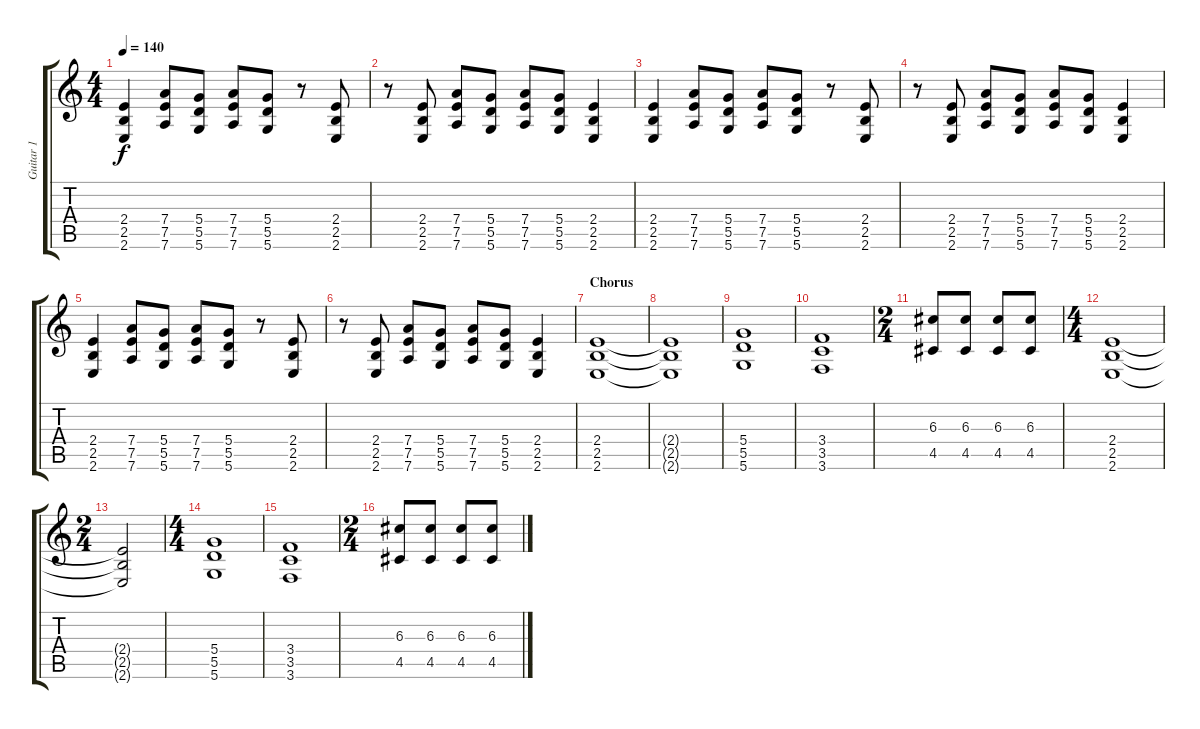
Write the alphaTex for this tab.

\track ("Guitar 1" "Guitar 1") {instrument overdrivenguitar}
\staff {score tabs}
\tuning (E4 B3 G3 D3 A2 D2) {hide}
\ts (4 4)
\tempo 140
\clef g2
\ks c
(2.4 2.5 2.6).4{dy f} (7.4 7.5 7.6).8 (5.4 5.5 5.6).8 (7.4 7.5 7.6).8 (5.4 5.5 5.6).8 r.8 (2.4 2.5 2.6).8 |
r.8 (2.4 2.5 2.6).8 (7.4 7.5 7.6).8 (5.4 5.5 5.6).8 (7.4 7.5 7.6).8 (5.4 5.5 5.6).8 (2.4 2.5 2.6).4 |
(2.4 2.5 2.6).4 (7.4 7.5 7.6).8 (5.4 5.5 5.6).8 (7.4 7.5 7.6).8 (5.4 5.5 5.6).8 r.8 (2.4 2.5 2.6).8 |
r.8 (2.4 2.5 2.6).8 (7.4 7.5 7.6).8 (5.4 5.5 5.6).8 (7.4 7.5 7.6).8 (5.4 5.5 5.6).8 (2.4 2.5 2.6).4 |
(2.4 2.5 2.6).4 (7.4 7.5 7.6).8 (5.4 5.5 5.6).8 (7.4 7.5 7.6).8 (5.4 5.5 5.6).8 r.8 (2.4 2.5 2.6).8 |
r.8 (2.4 2.5 2.6).8 (7.4 7.5 7.6).8 (5.4 5.5 5.6).8 (7.4 7.5 7.6).8 (5.4 5.5 5.6).8 (2.4 2.5 2.6).4 |
\section ("" "Chorus")
(2.4 2.5 2.6).1 |
(2.4{t} 2.5{t} 2.6{t}).1 |
(5.4 5.5 5.6).1 |
(3.4 3.5 3.6).1 |
\ts (2 4)
(6.3 4.5).8 (6.3 4.5).8 (6.3 4.5).8 (6.3 4.5).8 |
\ts (4 4)
(2.4 2.5 2.6).1 |
\ts (2 4)
(2.4{t} 2.5{t} 2.6{t}).2 |
\ts (4 4)
(5.4 5.5 5.6).1 |
(3.4 3.5 3.6).1 |
\ts (2 4)
(6.3 4.5).8 (6.3 4.5).8 (6.3 4.5).8 (6.3 4.5).8
